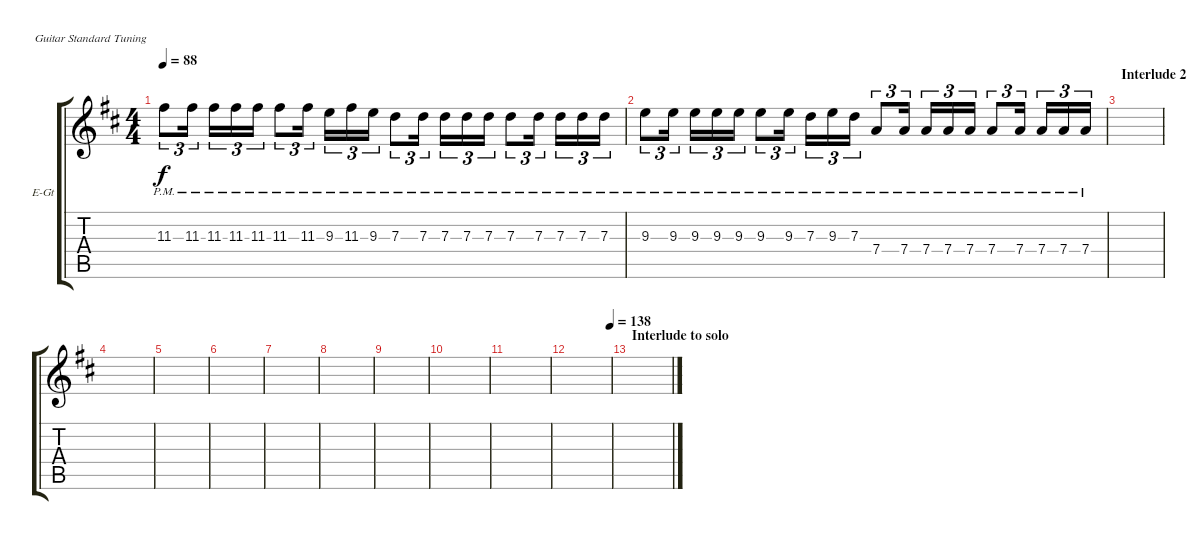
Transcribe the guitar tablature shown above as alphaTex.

\defaultSystemsLayout 4
\bracketExtendMode groupsimilarinstruments
\firstSystemTrackNameOrientation horizontal
\otherSystemsTrackNameOrientation horizontal
\track ("Electric Guitar" "E-Gt") {instrument distortionguitar}
\staff {score tabs}
\tuning (E4 B3 G3 D3 A2 E2)
\ts (4 4)
\tempo 88
\clef g2
\ks d
11.3{pm}.8{tu (3 2) dy f} 11.3{pm}.16{tu (3 2)} 11.3{pm}.16{tu (3 2)} 11.3{pm}.16{tu (3 2)} 11.3{pm}.16{tu (3 2)} 11.3{pm}.8{tu (3 2)} 11.3{pm}.16{tu (3 2)} 9.3{pm}.16{tu (3 2)} 11.3{pm}.16{tu (3 2)} 9.3{pm}.16{tu (3 2)} 7.3{pm}.8{tu (3 2)} 7.3{pm}.16{tu (3 2)} 7.3{pm}.16{tu (3 2)} 7.3{pm}.16{tu (3 2)} 7.3{pm}.16{tu (3 2)} 7.3{pm}.8{tu (3 2)} 7.3{pm}.16{tu (3 2)} 7.3{pm}.16{tu (3 2)} 7.3{pm}.16{tu (3 2)} 7.3{pm}.16{tu (3 2)} |
9.3{pm}.8{tu (3 2)} 9.3{pm}.16{tu (3 2)} 9.3{pm}.16{tu (3 2)} 9.3{pm}.16{tu (3 2)} 9.3{pm}.16{tu (3 2)} 9.3{pm}.8{tu (3 2)} 9.3{pm}.16{tu (3 2)} 7.3{pm}.16{tu (3 2)} 9.3{pm}.16{tu (3 2)} 7.3{pm}.16{tu (3 2)} 7.4{pm}.8{tu (3 2)} 7.4{pm}.16{tu (3 2)} 7.4{pm}.16{tu (3 2)} 7.4{pm}.16{tu (3 2)} 7.4{pm}.16{tu (3 2)} 7.4{pm}.8{tu (3 2)} 7.4{pm}.16{tu (3 2)} 7.4{pm}.16{tu (3 2)} 7.4{pm}.16{tu (3 2)} 7.4{pm}.16{tu (3 2)} |
\section ("" "Interlude 2")
|
|
|
|
|
|
|
|
|
\tempo (138 0.99375)
|
\section ("" "Interlude to solo")
